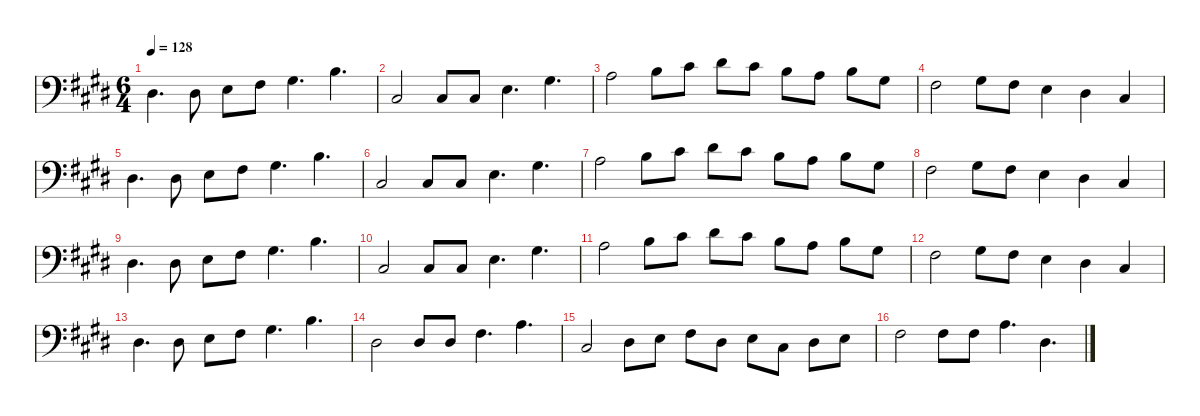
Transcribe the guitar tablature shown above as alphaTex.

\defaultSystemsLayout 4
\hideDynamics
\bracketExtendMode nobrackets
\singleTrackTrackNamePolicy hidden
\multiTrackTrackNamePolicy hidden
\firstSystemTrackNameMode fullname
\firstSystemTrackNameOrientation horizontal
\otherSystemsTrackNameOrientation horizontal
\track ("Contrabassoon" "cbn.") {instrument bassoon}
\staff {score}
\tuning (E4 B3 G3 D3 A2 E2)
\displaytranspose 12
\ts (6 4)
\tempo 128
\clef f4
\ks e
-1.6{acc #}.4{d dy mf beam Down} -1.6{acc #}.8{beam Down} 0.6{acc forcenatural}.8{beam Down} 2.6{acc #}.8{beam Down} 4.6{acc #}.4{d beam Down} 2.5{acc forcenatural}.4{d beam Down} |
-3.6{acc #}.2{beam Up} -3.6{acc #}.8{beam Up} -3.6{acc #}.8{beam Up} 0.6{acc forcenatural}.4{d beam Down} 4.6{acc #}.4{d beam Down} |
0.5{acc forcenatural}.2{beam Down} 2.5{acc forcenatural}.8{beam Down} 4.5{acc #}.8{beam Down} 1.4{acc #}.8{beam Down} 4.5{acc #}.8{beam Down} 2.5{acc forcenatural}.8{beam Down} 0.5{acc forcenatural}.8{beam Down} 2.5{acc forcenatural}.8{beam Down} 4.6{acc #}.8{beam Down} |
2.6{acc #}.2{beam Down} 4.6{acc #}.8{beam Down} 2.6{acc #}.8{beam Down} 0.6{acc forcenatural}.4{beam Down} -1.6{acc #}.4{beam Down} -3.6{acc #}.4{beam Up} |
-1.6{acc #}.4{d beam Down} -1.6{acc #}.8{beam Down} 0.6{acc forcenatural}.8{beam Down} 2.6{acc #}.8{beam Down} 4.6{acc #}.4{d beam Down} 2.5{acc forcenatural}.4{d beam Down} |
-3.6{acc #}.2{beam Up} -3.6{acc #}.8{beam Up} -3.6{acc #}.8{beam Up} 0.6{acc forcenatural}.4{d beam Down} 4.6{acc #}.4{d beam Down} |
0.5{acc forcenatural}.2{beam Down} 2.5{acc forcenatural}.8{beam Down} 4.5{acc #}.8{beam Down} 1.4{acc #}.8{beam Down} 4.5{acc #}.8{beam Down} 2.5{acc forcenatural}.8{beam Down} 0.5{acc forcenatural}.8{beam Down} 2.5{acc forcenatural}.8{beam Down} 4.6{acc #}.8{beam Down} |
2.6{acc #}.2{beam Down} 4.6{acc #}.8{beam Down} 2.6{acc #}.8{beam Down} 0.6{acc forcenatural}.4{beam Down} -1.6{acc #}.4{beam Down} -3.6{acc #}.4{beam Up} |
-1.6{acc #}.4{d beam Down} -1.6{acc #}.8{beam Down} 0.6{acc forcenatural}.8{beam Down} 2.6{acc #}.8{beam Down} 4.6{acc #}.4{d beam Down} 2.5{acc forcenatural}.4{d beam Down} |
-3.6{acc #}.2{beam Up} -3.6{acc #}.8{beam Up} -3.6{acc #}.8{beam Up} 0.6{acc forcenatural}.4{d beam Down} 4.6{acc #}.4{d beam Down} |
0.5{acc forcenatural}.2{beam Down} 2.5{acc forcenatural}.8{beam Down} 4.5{acc #}.8{beam Down} 1.4{acc #}.8{beam Down} 4.5{acc #}.8{beam Down} 2.5{acc forcenatural}.8{beam Down} 0.5{acc forcenatural}.8{beam Down} 2.5{acc forcenatural}.8{beam Down} 4.6{acc #}.8{beam Down} |
2.6{acc #}.2{beam Down} 4.6{acc #}.8{beam Down} 2.6{acc #}.8{beam Down} 0.6{acc forcenatural}.4{beam Down} -1.6{acc #}.4{beam Down} -3.6{acc #}.4{beam Up} |
-1.6{acc #}.4{d beam Down} -1.6{acc #}.8{beam Down} 0.6{acc forcenatural}.8{beam Down} 2.6{acc #}.8{beam Down} 4.6{acc #}.4{d beam Down} 2.5{acc forcenatural}.4{d beam Down} |
-1.6{acc #}.2{beam Down} -1.6{acc #}.8{beam Up} -1.6{acc #}.8{beam Up} 2.6{acc #}.4{d beam Down} 0.5{acc forcenatural}.4{d beam Down} |
-3.6{acc #}.2{beam Up} -1.6{acc #}.8{beam Down} 0.6{acc forcenatural}.8{beam Down} 2.6{acc #}.8{beam Down} -1.6{acc #}.8{beam Down} 0.6{acc forcenatural}.8{beam Down} -3.6{acc #}.8{beam Down} -1.6{acc #}.8{beam Down} 0.6{acc forcenatural}.8{beam Down} |
2.6{acc #}.2{beam Down} 2.6{acc #}.8{beam Down} 2.6{acc #}.8{beam Down} 0.5{acc forcenatural}.4{d beam Down} -1.6{acc #}.4{d beam Down}
